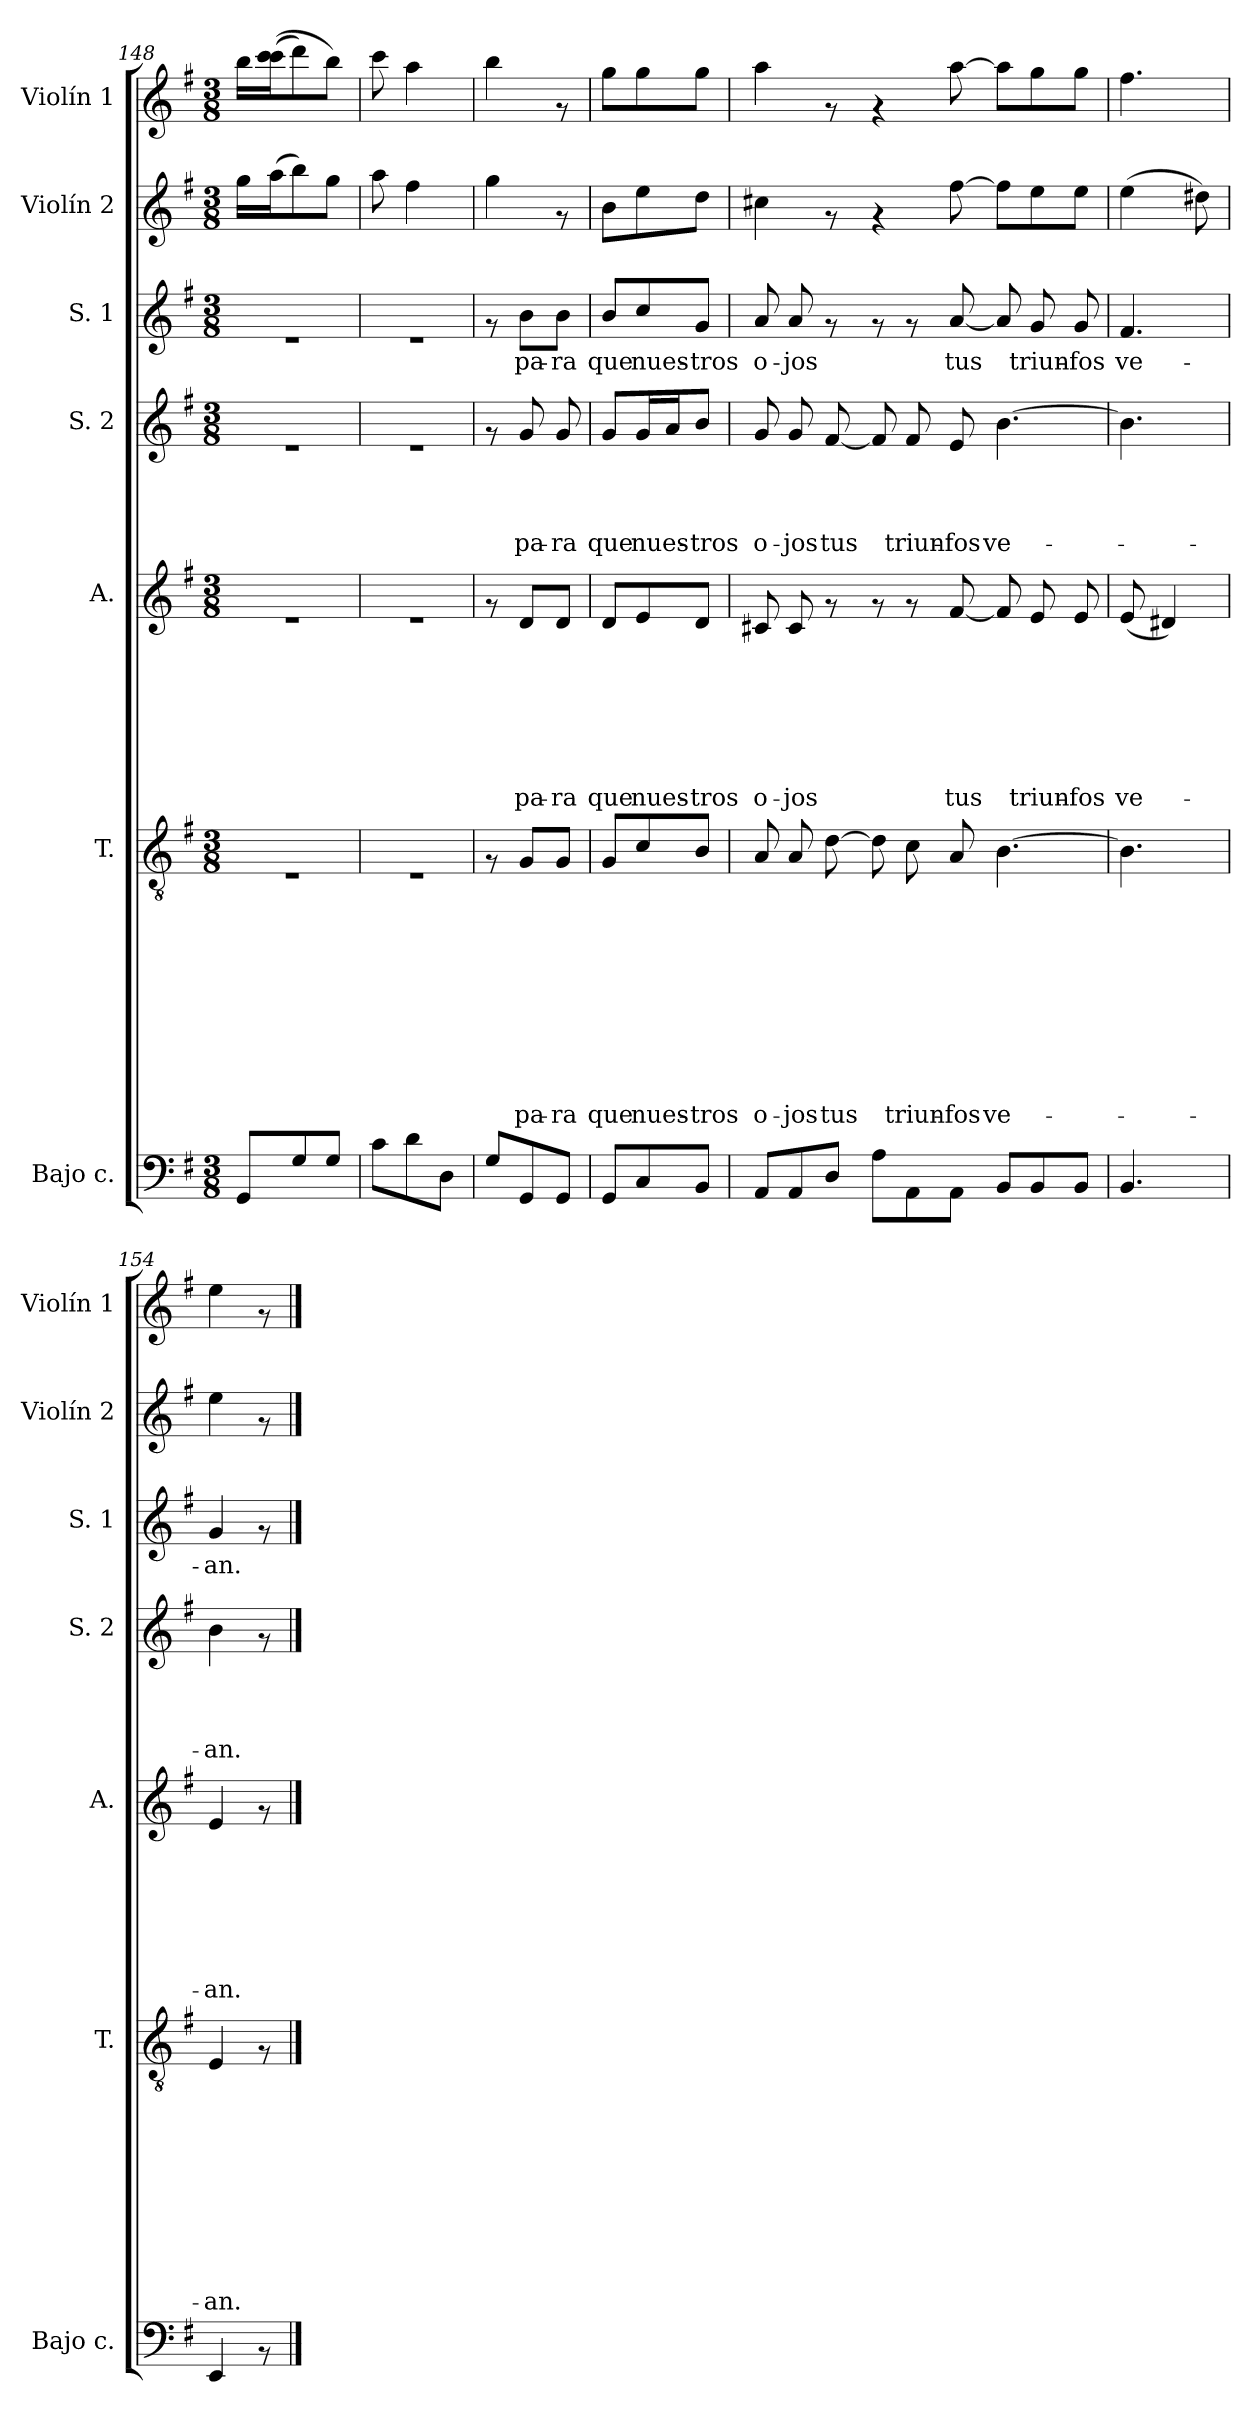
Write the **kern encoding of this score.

**kern	**kern	**text	**text	**text	**text	**text	**text	**text	**text	**text	**text	**kern	**text	**text	**text	**text	**text	**text	**text	**kern	**text	**text	**text	**text	**kern	**text	**kern	**kern
*part7	*part6	*part6	*part6	*part6	*part6	*part6	*part6	*part6	*part6	*part6	*part6	*part5	*part5	*part5	*part5	*part5	*part5	*part5	*part5	*part4	*part4	*part4	*part4	*part4	*part3	*part3	*part2	*part1
*staff7	*staff6	*staff6	*staff6	*staff6	*staff6	*staff6	*staff6	*staff6	*staff6	*staff6	*staff6	*staff5	*staff5	*staff5	*staff5	*staff5	*staff5	*staff5	*staff5	*staff4	*staff4	*staff4	*staff4	*staff4	*staff3	*staff3	*staff2	*staff1
*I"Bajo c.	*I"T.	*	*	*	*	*	*	*	*	*	*	*I"A.	*	*	*	*	*	*	*	*I"S. 2	*	*	*	*	*I"S. 1	*	*I"Violín 2	*I"Violín 1
*I'Bajo c.	*I'T.	*	*	*	*	*	*	*	*	*	*	*I'A.	*	*	*	*	*	*	*	*I'S. 2	*	*	*	*	*I'S. 1	*	*I'Violín 2	*I'Violín 1
*clefF4	*clefGv2	*	*	*	*	*	*	*	*	*	*	*clefG2	*	*	*	*	*	*	*	*clefG2	*	*	*	*	*clefG2	*	*clefG2	*clefG2
*ITrd7c12	*	*	*	*	*	*	*	*	*	*	*	*	*	*	*	*	*	*	*	*	*	*	*	*	*	*	*	*
*k[f#]	*k[f#]	*	*	*	*	*	*	*	*	*	*	*k[f#]	*	*	*	*	*	*	*	*k[f#]	*	*	*	*	*k[f#]	*	*k[f#]	*k[f#]
*G:	*G:	*	*	*	*	*	*	*	*	*	*	*G:	*	*	*	*	*	*	*	*G:	*	*	*	*	*G:	*	*G:	*G:
*M3/8	*M3/8	*	*	*	*	*	*	*	*	*	*	*M3/8	*	*	*	*	*	*	*	*M3/8	*	*	*	*	*M3/8	*	*M3/8	*M3/8
=148	=148	=148	=148	=148	=148	=148	=148	=148	=148	=148	=148	=148	=148	=148	=148	=148	=148	=148	=148	=148	=148	=148	=148	=148	=148	=148	=148	=148
8GGG/L	4.rE	.	.	.	.	.	.	.	.	.	.	4.re	.	.	.	.	.	.	.	4.re	.	.	.	.	4.re	.	16gg\LL	16bb\LL
.	.	.	.	.	.	.	.	.	.	.	.	.	.	.	.	.	.	.	.	.	.	.	.	.	.	.	(>16aa\J	(>(<16ccc\ 16ccc\J
8GG/	.	.	.	.	.	.	.	.	.	.	.	.	.	.	.	.	.	.	.	.	.	.	.	.	.	.	8bb\)	8ddd\)
8GG/J	.	.	.	.	.	.	.	.	.	.	.	.	.	.	.	.	.	.	.	.	.	.	.	.	.	.	8gg\J	8bb\J)
=149	=149	=149	=149	=149	=149	=149	=149	=149	=149	=149	=149	=149	=149	=149	=149	=149	=149	=149	=149	=149	=149	=149	=149	=149	=149	=149	=149	=149
8C\L	4.rE	.	.	.	.	.	.	.	.	.	.	4.re	.	.	.	.	.	.	.	4.re	.	.	.	.	4.re	.	8aa\	8ccc\
8D\	.	.	.	.	.	.	.	.	.	.	.	.	.	.	.	.	.	.	.	.	.	.	.	.	.	.	4ff#\	4aa\
8DD\J	.	.	.	.	.	.	.	.	.	.	.	.	.	.	.	.	.	.	.	.	.	.	.	.	.	.	.	.
=150	=150	=150	=150	=150	=150	=150	=150	=150	=150	=150	=150	=150	=150	=150	=150	=150	=150	=150	=150	=150	=150	=150	=150	=150	=150	=150	=150	=150
8GG/L	8rF	.	.	.	.	.	.	.	.	.	.	8rf	.	.	.	.	.	.	.	8rf	.	.	.	.	8rf	.	4gg\	4bb\
!	!	!	!	!	!	!	!	!	!	!	!LO:LY:b	!	!	!	!	!	!	!	!LO:LY:b	!	!	!	!	!LO:LY:b	!	!LO:LY:b	!	!
8GGG/	8G/L	.	.	.	.	.	.	.	.	.	pa-	8d/L	.	.	.	.	.	.	pa-	8g/	.	.	.	pa-	8b\L	pa-	.	.
!	!	!	!	!	!	!	!	!	!	!	!LO:LY:b	!	!	!	!	!	!	!	!LO:LY:b	!	!	!	!	!LO:LY:b	!	!LO:LY:b	!	!
8GGG/J	8G/J	.	.	.	.	.	.	.	.	.	-ra	8d/J	.	.	.	.	.	.	-ra	8g/	.	.	.	-ra	8b\J	-ra	8rf	8rf
!!LO:LB:g=z
=151	=151	=151	=151	=151	=151	=151	=151	=151	=151	=151	=151	=151	=151	=151	=151	=151	=151	=151	=151	=151	=151	=151	=151	=151	=151	=151	=151	=151
!	!	!	!	!	!	!	!	!	!	!	!LO:LY:b	!	!	!	!	!	!	!	!LO:LY:b	!	!	!	!	!LO:LY:b	!	!LO:LY:b	!	!
8GGG/L	8G/L	.	.	.	.	.	.	.	.	.	que	8d/L	.	.	.	.	.	.	que	8g/L	.	.	.	que	8b/L	que	8b\L	8gg\L
!	!	!	!	!	!	!	!	!	!	!	!LO:LY:b	!	!	!	!	!	!	!	!LO:LY:b	!	!	!	!	!LO:LY:b	!	!LO:LY:b	!	!
8CC/	8c/	.	.	.	.	.	.	.	.	.	nues-	8e/	.	.	.	.	.	.	nues-	16g/L	.	.	.	nues-	8cc/	nues-	8ee\	8gg\
.	.	.	.	.	.	.	.	.	.	.	.	.	.	.	.	.	.	.	.	16a/J	.	.	.	.	.	.	.	.
!	!	!	!	!	!	!	!	!	!	!	!LO:LY:b	!	!	!	!	!	!	!	!LO:LY:b	!	!	!	!	!LO:LY:b	!	!LO:LY:b	!	!
8BBB/J	8B/J	.	.	.	.	.	.	.	.	.	-tros	8d/J	.	.	.	.	.	.	-tros	8b/J	.	.	.	-tros	8g/J	-tros	8dd\J	8gg\J
=152	=152	=152	=152	=152	=152	=152	=152	=152	=152	=152	=152	=152	=152	=152	=152	=152	=152	=152	=152	=152	=152	=152	=152	=152	=152	=152	=152	=152
!	!	!	!	!	!	!	!	!	!	!	!LO:LY:b	!	!	!	!	!	!	!	!LO:LY:b	!	!	!	!	!LO:LY:b	!	!LO:LY:b	!	!
8AAA/L	8A/	.	.	.	.	.	.	.	.	.	o-	8c#X/	.	.	.	.	.	.	o-	8g/	.	.	.	o-	8a/	o-	4cc#X\	4aa\
!	!	!	!	!	!	!	!	!	!	!	!LO:LY:b	!	!	!	!	!	!	!	!LO:LY:b	!	!	!	!	!LO:LY:b	!	!LO:LY:b	!	!
8AAA/	8A/	.	.	.	.	.	.	.	.	.	-jos	8c#/	.	.	.	.	.	.	-jos	8g/	.	.	.	-jos	8a/	-jos	.	.
!	!	!	!	!	!	!	!	!	!	!	!LO:LY:b	!	!	!	!	!	!	!	!	!	!	!	!	!LO:LY:b	!	!	!	!
8DD/J	[>8d\	.	.	.	.	.	.	.	.	.	tus	8rf	.	.	.	.	.	.	.	[>8f#/	.	.	.	tus	8rf	.	8rf	8rf
8AA\L	8d\]	.	.	.	.	.	.	.	.	.	.	8rf	.	.	.	.	.	.	.	8f#/]	.	.	.	.	8rf	.	4rf	4rf
!	!	!	!	!	!	!	!	!	!	!	!LO:LY:b	!	!	!	!	!	!	!	!	!	!	!	!	!LO:LY:b	!	!	!	!
8AAA\	8c\	.	.	.	.	.	.	.	.	.	triun-	8rf	.	.	.	.	.	.	.	8f#/	.	.	.	triun-	8rf	.	.	.
!	!	!	!	!	!	!	!	!	!	!	!LO:LY:b	!	!	!	!	!	!	!	!LO:LY:b	!	!	!	!	!LO:LY:b	!	!LO:LY:b	!	!
8AAA\J	8A/	.	.	.	.	.	.	.	.	.	-fos	[>8f#/	.	.	.	.	.	.	tus	8e/	.	.	.	-fos	[>8a/	tus	[>8ff#\	[>8aa\
!	!	!	!	!	!	!	!	!	!	!	!LO:LY:b	!	!	!	!	!	!	!	!	!	!	!	!	!LO:LY:b	!	!	!	!
8BBB/L	[>4.B\	.	.	.	.	.	.	.	.	.	ve-	8f#/]	.	.	.	.	.	.	.	[>4.b\	.	.	.	ve-	8a/]	.	8ff#\L]	8aa\L]
!	!	!	!	!	!	!	!	!	!	!	!	!	!	!	!	!	!	!	!LO:LY:b	!	!	!	!	!	!	!LO:LY:b	!	!
8BBB/	.	.	.	.	.	.	.	.	.	.	.	8e/	.	.	.	.	.	.	triun-	.	.	.	.	.	8g/	triun-	8ee\	8gg\
!	!	!	!	!	!	!	!	!	!	!	!	!	!	!	!	!	!	!	!LO:LY:b	!	!	!	!	!	!	!LO:LY:b	!	!
8BBB/J	.	.	.	.	.	.	.	.	.	.	.	8e/	.	.	.	.	.	.	-fos	.	.	.	.	.	8g/	-fos	8ee\J	8gg\J
=153	=153	=153	=153	=153	=153	=153	=153	=153	=153	=153	=153	=153	=153	=153	=153	=153	=153	=153	=153	=153	=153	=153	=153	=153	=153	=153	=153	=153
!	!	!	!	!	!	!	!	!	!	!	!	!	!	!	!	!	!	!	!LO:LY:b	!	!	!	!	!	!	!LO:LY:b	!	!
4.BBB/	4.B\]	.	.	.	.	.	.	.	.	.	.	(>8e/	.	.	.	.	.	.	ve-	4.b\]	.	.	.	.	4.f#/	ve-	(>4ee\	4.ff#\
.	.	.	.	.	.	.	.	.	.	.	.	4d#X/)	.	.	.	.	.	.	.	.	.	.	.	.	.	.	.	.
.	.	.	.	.	.	.	.	.	.	.	.	.	.	.	.	.	.	.	.	.	.	.	.	.	.	.	8dd#X\)	.
=154	=154	=154	=154	=154	=154	=154	=154	=154	=154	=154	=154	=154	=154	=154	=154	=154	=154	=154	=154	=154	=154	=154	=154	=154	=154	=154	=154	=154
!	!	!	!	!	!	!	!	!	!	!	!LO:LY:b	!	!	!	!	!	!	!	!LO:LY:b	!	!	!	!	!LO:LY:b	!	!LO:LY:b	!	!
4EEE/	4E/	.	.	.	.	.	.	.	.	.	-an.	4e/	.	.	.	.	.	.	-an.	4b\	.	.	.	-an.	4g/	-an.	4ee\	4ee\
8rAA	8rF	.	.	.	.	.	.	.	.	.	.	8rf	.	.	.	.	.	.	.	8rf	.	.	.	.	8rf	.	8rf	8rf
==	==	==	==	==	==	==	==	==	==	==	==	==	==	==	==	==	==	==	==	==	==	==	==	==	==	==	==	==
*-	*-	*-	*-	*-	*-	*-	*-	*-	*-	*-	*-	*-	*-	*-	*-	*-	*-	*-	*-	*-	*-	*-	*-	*-	*-	*-	*-	*-
